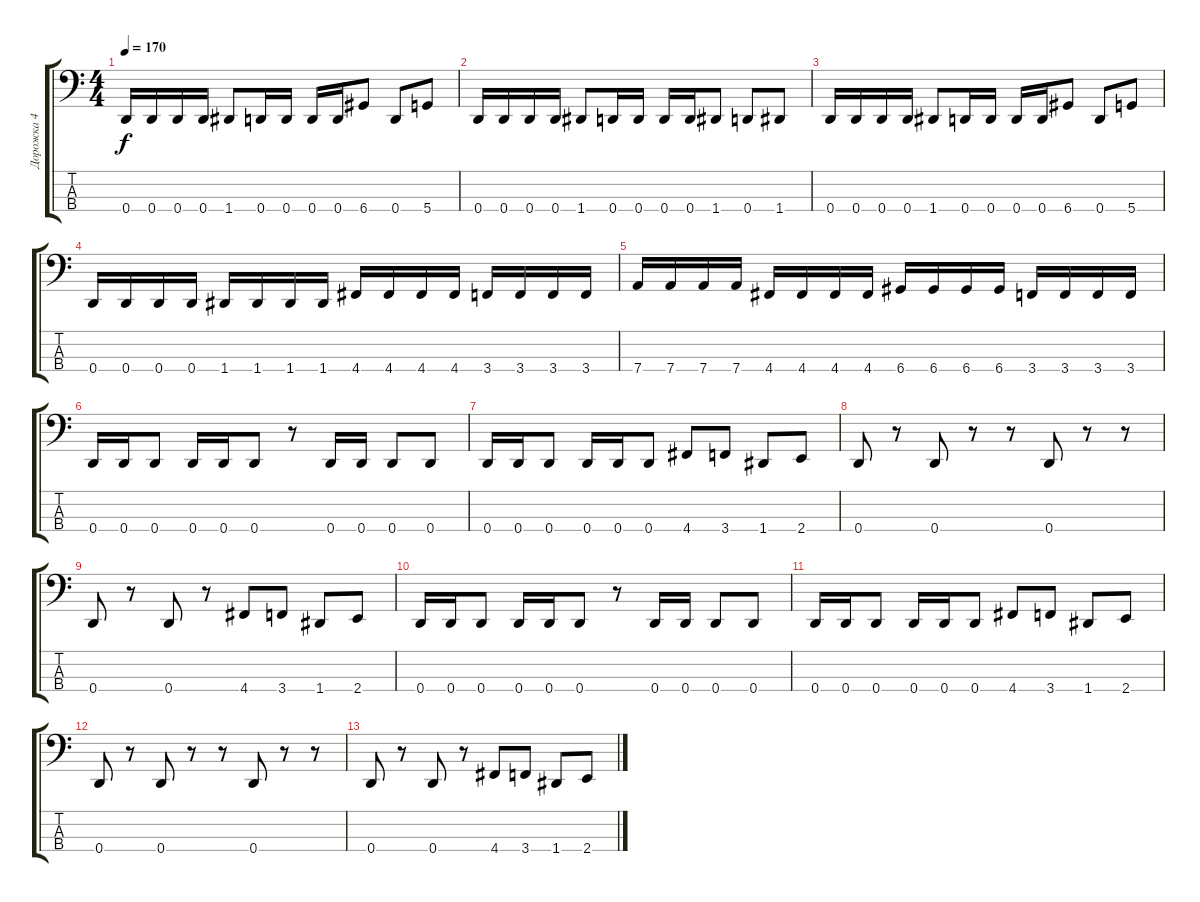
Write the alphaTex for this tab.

\track ("Дорожка 4" "Дорожка 4") {instrument electricbasspick}
\staff {score tabs}
\tuning (G2 D2 A1 D1) {hide}
\ts (4 4)
\tempo 170
\clef f4
\ks c
0.4.16{dy f} 0.4.16 0.4.16 0.4.16 1.4.8 0.4.16 0.4.16 0.4.16 0.4.16 6.4.8 0.4.8 5.4.8 |
0.4.16 0.4.16 0.4.16 0.4.16 1.4.8 0.4.16 0.4.16 0.4.16 0.4.16 1.4.8 0.4.8 1.4.8 |
0.4.16 0.4.16 0.4.16 0.4.16 1.4.8 0.4.16 0.4.16 0.4.16 0.4.16 6.4.8 0.4.8 5.4.8 |
0.4.16 0.4.16 0.4.16 0.4.16 1.4.16 1.4.16 1.4.16 1.4.16 4.4.16 4.4.16 4.4.16 4.4.16 3.4.16 3.4.16 3.4.16 3.4.16 |
7.4.16 7.4.16 7.4.16 7.4.16 4.4.16 4.4.16 4.4.16 4.4.16 6.4.16 6.4.16 6.4.16 6.4.16 3.4.16 3.4.16 3.4.16 3.4.16 |
0.4.16 0.4.16 0.4.8 0.4.16 0.4.16 0.4.8 r.8 0.4.16 0.4.16 0.4.8 0.4.8 |
0.4.16 0.4.16 0.4.8 0.4.16 0.4.16 0.4.8 4.4.8 3.4.8 1.4.8 2.4.8 |
0.4.8 r.8 0.4.8 r.8 r.8 0.4.8 r.8 r.8 |
0.4.8 r.8 0.4.8 r.8 4.4.8 3.4.8 1.4.8 2.4.8 |
0.4.16 0.4.16 0.4.8 0.4.16 0.4.16 0.4.8 r.8 0.4.16 0.4.16 0.4.8 0.4.8 |
0.4.16 0.4.16 0.4.8 0.4.16 0.4.16 0.4.8 4.4.8 3.4.8 1.4.8 2.4.8 |
0.4.8 r.8 0.4.8 r.8 r.8 0.4.8 r.8 r.8 |
0.4.8 r.8 0.4.8 r.8 4.4.8 3.4.8 1.4.8 2.4.8
